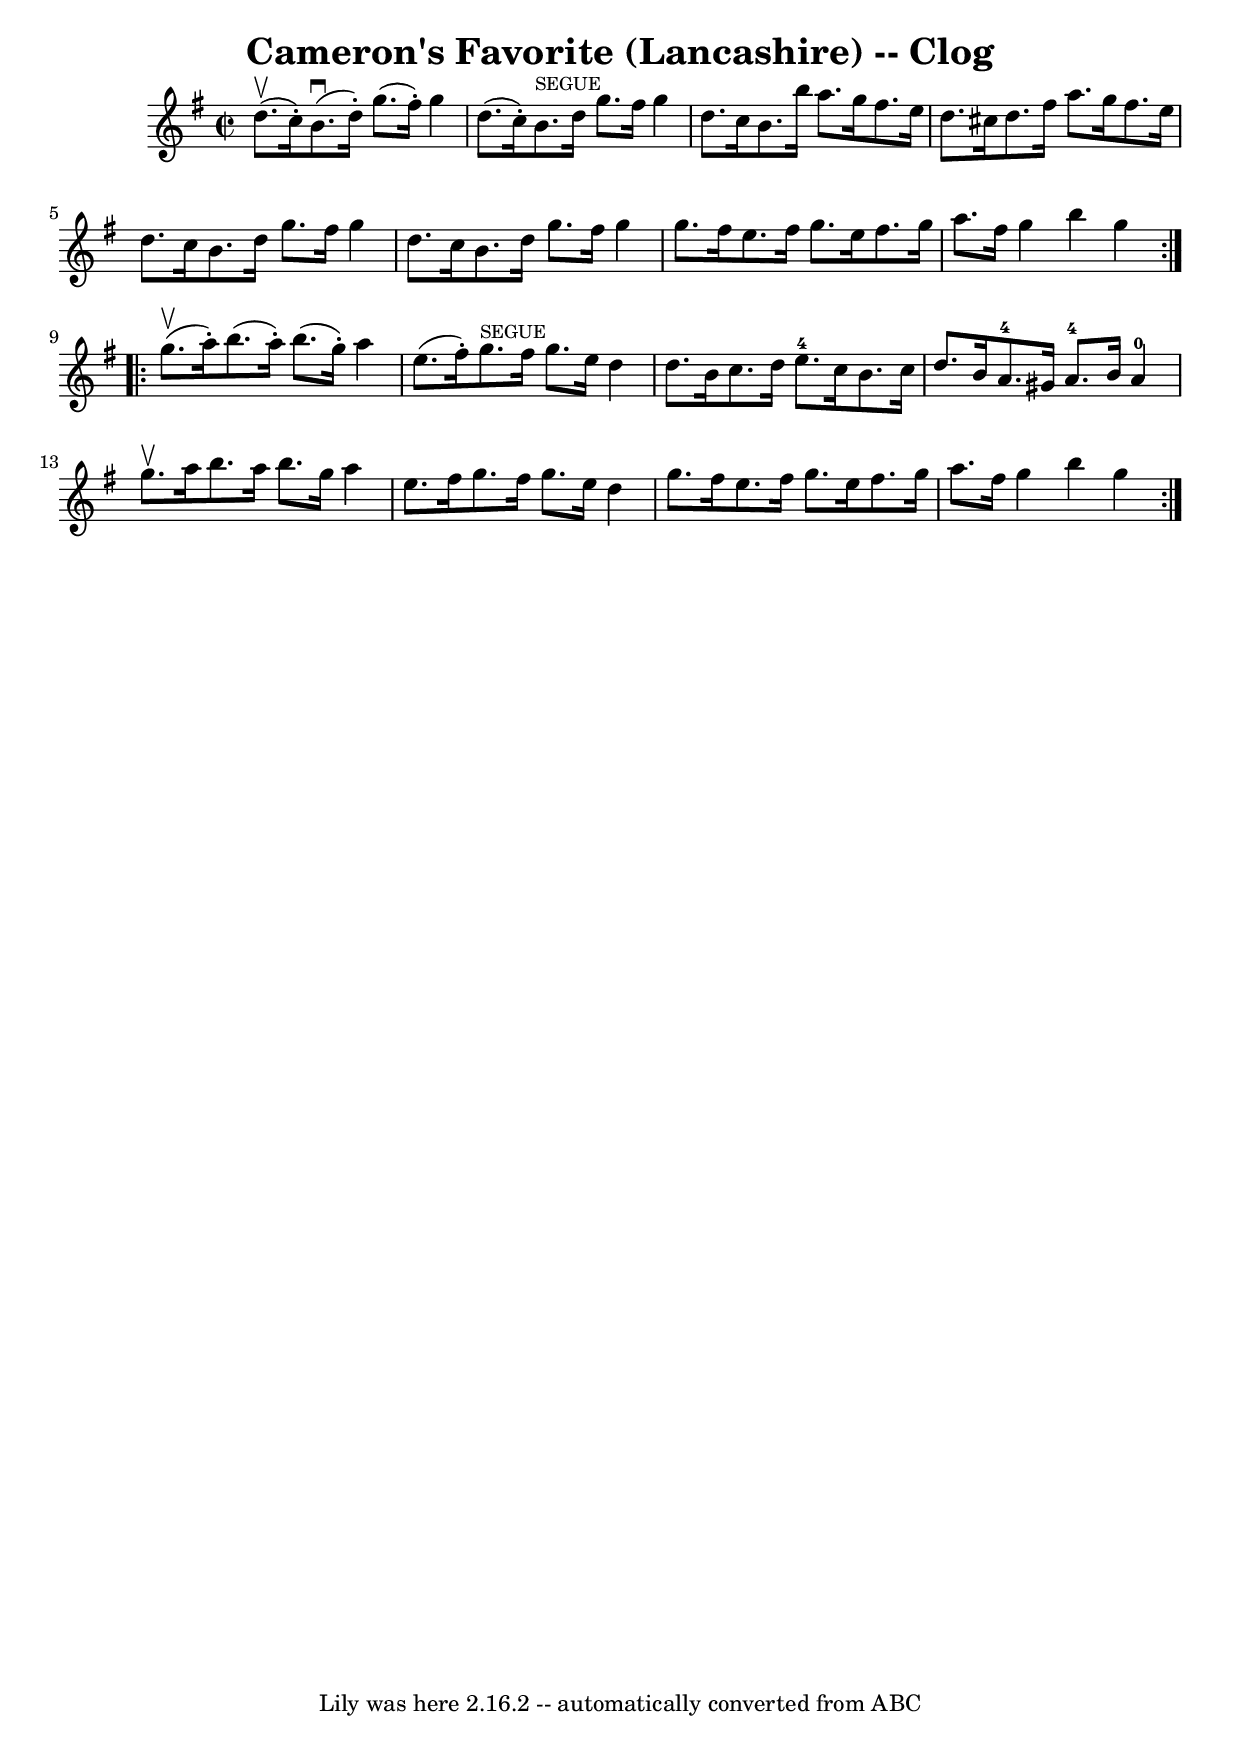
\version "2.16.2"
\include "Mammoth.ily"
\header {
  %% book = "Ryan's Mammoth Collection"
  crossRefNumber = "1"
  footnotes = "\\\\160 954"
  origin = "SCOTCH"
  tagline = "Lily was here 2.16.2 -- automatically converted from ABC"
  title = "Cameron's Favorite (Lancashire) -- Clog"

}
voicedefault =  {



  \repeat volta 2 {

    \override Staff.TimeSignature #'style = #'C
    \time 2/2 
    \key g \major
    d''8.^\upbow(c''16-.) |
    b'8.^\downbow(d''16-.) g''8. (fis''16-.) g''4 d''8. (c''16-.)   |
    b'8.^\segue d''16 g''8. fis''16 g''4 d''8.    
    c''16    |
    b'8. b''16 a''8. g''16 fis''8. e''16    
    d''8. cis''16    |
    d''8. fis''16 a''8. g''16 fis''8.    
    e''16 d''8. c''16    |
    b'8. d''16 g''8. fis''16    
    g''4 d''8. c''16    |
    b'8. d''16 g''8. fis''16 g''4  
    g''8. fis''16    |
    e''8. fis''16 g''8. e''16 fis''8.  
    g''16 a''8. fis''16    |
    g''4 b''4 g''4  
  }     

  \repeat volta 2 {
    g''8.^\upbow(a''16-.) |
    b''8. (a''16-.) b''8. (g''16-.) a''4 e''8. (fis''16-.)   |
    
    g''8.^\segue fis''16 g''8. e''16 d''4 d''8. b'16    |
    
    c''8. d''16 e''8.-4 c''16 b'8. c''16 d''8. b'16    
    |
    a'8.-4 gis'16 a'8.-4 b'16 a'4-0 g''8.^\upbow a''16    |
    b''8. a''16 b''8. g''16 a''4    
    e''8. fis''16    |
    g''8. fis''16 g''8. e''16 d''4    
    g''8. fis''16    |
    e''8. fis''16 g''8. e''16 fis''8.    
    g''16 a''8. fis''16    |
    g''4 b''4 g''4  
  }   

}

\score{
  <<

    \context Staff="default"
    {
      \voicedefault 
      
    }

  >>
  \layout {
    
  }
  \midi {
  }

}
